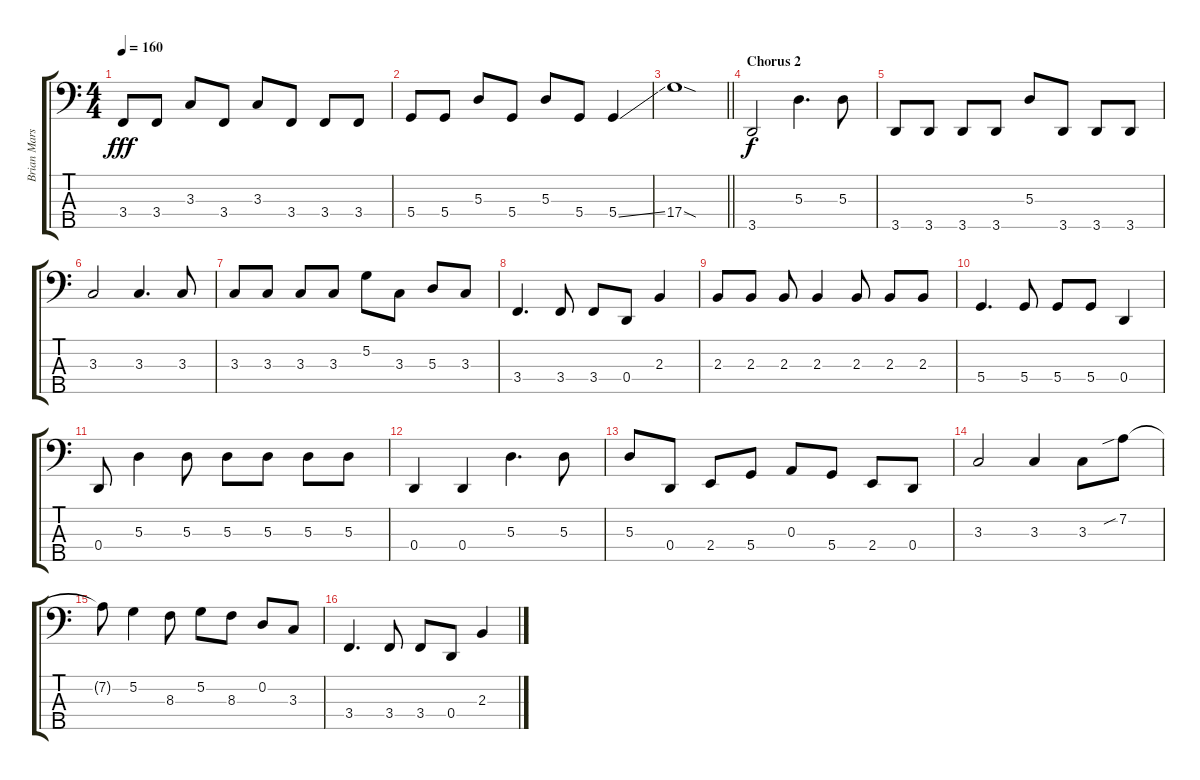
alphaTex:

\track ("Brian Marshall [Bass Guitar]" "Brian Mars") {instrument electricbassfinger}
\staff {score tabs}
\tuning (G2 D2 A1 D1 B0) {hide}
\ts (4 4)
\tempo 160
\clef f4
\ks c
3.4.8{dy fff} 3.4.8 3.3.8 3.4.8 3.3.8 3.4.8 3.4.8 3.4.8 |
5.4.8 5.4.8 5.3.8 5.4.8 5.3.8 5.4.8 5.4{ss}.4 |
\barLineRight lightlight
17.4{sod}.1 |
\section ("" "Chorus 2")
3.5.2{dy f} 5.3.4{d} 5.3.8 |
3.5.8 3.5.8 3.5.8 3.5.8 5.3.8 3.5.8 3.5.8 3.5.8 |
3.3.2 3.3.4{d} 3.3.8 |
3.3.8 3.3.8 3.3.8 3.3.8 5.2.8 3.3.8 5.3.8 3.3.8 |
3.4.4{d} 3.4.8 3.4.8 0.4.8 2.3.4 |
2.3.8 2.3.8 2.3.8 2.3.4 2.3.8 2.3.8 2.3.8 |
5.4.4{d} 5.4.8 5.4.8 5.4.8 0.4.4 |
0.4.8 5.3.4 5.3.8 5.3.8 5.3.8 5.3.8 5.3.8 |
0.4.4 0.4.4 5.3.4{d} 5.3.8 |
5.3.8 0.4.8 2.4.8 5.4.8 0.3.8 5.4.8 2.4.8 0.4.8 |
3.3.2 3.3.4 3.3.8 7.2{sib}.8 |
7.2{t}.8 5.2.4 8.3.8 5.2.8 8.3.8 0.2.8 3.3.8 |
3.4.4{d} 3.4.8 3.4.8 0.4.8 2.3.4
